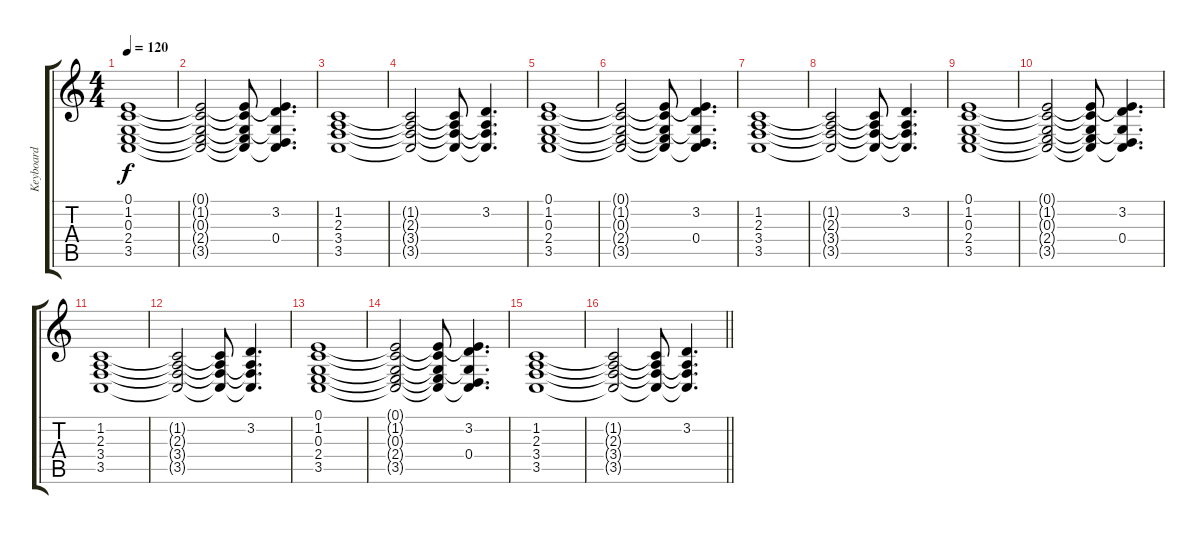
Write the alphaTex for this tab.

\track ("Keyboard" "Keyboard") {instrument fx7echoes}
\staff {score tabs}
\tuning (E4 B3 G3 D3 A2 E2) {hide}
\ts (4 4)
\tempo 120
\clef g2
\ks c
(0.1 1.2 0.3 2.4 3.5).1{dy f} |
(0.1{t} 1.2{t} 0.3{t} 2.4{t} 3.5{t}).2 (0.1{t} 1.2{t} 0.3{t} 2.4{t} 3.5{t}).8 (0.1{t} 3.2 0.3{t} 0.4 3.5{t}).4{d} |
(1.2 2.3 3.4 3.5).1 |
(1.2{t} 2.3{t} 3.4{t} 3.5{t}).2 (1.2{t} 2.3{t} 3.4{t} 3.5{t}).8 (3.2 2.3{t} 3.4{t} 3.5{t}).4{d} |
(0.1 1.2 0.3 2.4 3.5).1 |
(0.1{t} 1.2{t} 0.3{t} 2.4{t} 3.5{t}).2 (0.1{t} 1.2{t} 0.3{t} 2.4{t} 3.5{t}).8 (0.1{t} 3.2 0.3{t} 0.4 3.5{t}).4{d} |
(1.2 2.3 3.4 3.5).1 |
(1.2{t} 2.3{t} 3.4{t} 3.5{t}).2 (1.2{t} 2.3{t} 3.4{t} 3.5{t}).8 (3.2 2.3{t} 3.4{t} 3.5{t}).4{d} |
(0.1 1.2 0.3 2.4 3.5).1 |
(0.1{t} 1.2{t} 0.3{t} 2.4{t} 3.5{t}).2 (0.1{t} 1.2{t} 0.3{t} 2.4{t} 3.5{t}).8 (0.1{t} 3.2 0.3{t} 0.4 3.5{t}).4{d} |
(1.2 2.3 3.4 3.5).1 |
(1.2{t} 2.3{t} 3.4{t} 3.5{t}).2 (1.2{t} 2.3{t} 3.4{t} 3.5{t}).8 (3.2 2.3{t} 3.4{t} 3.5{t}).4{d} |
(0.1 1.2 0.3 2.4 3.5).1 |
(0.1{t} 1.2{t} 0.3{t} 2.4{t} 3.5{t}).2 (0.1{t} 1.2{t} 0.3{t} 2.4{t} 3.5{t}).8 (0.1{t} 3.2 0.3{t} 0.4 3.5{t}).4{d} |
(1.2 2.3 3.4 3.5).1 |
\barLineRight lightlight
(1.2{t} 2.3{t} 3.4{t} 3.5{t}).2 (1.2{t} 2.3{t} 3.4{t} 3.5{t}).8 (3.2 2.3{t} 3.4{t} 3.5{t}).4{d}
